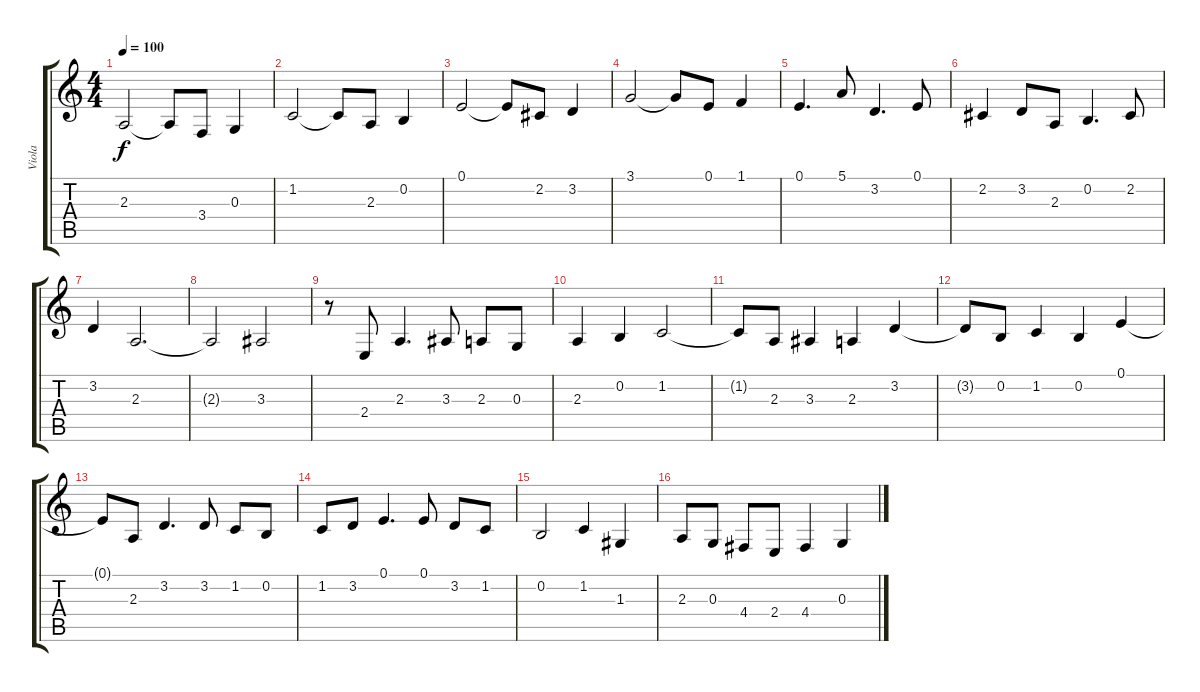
\track ("Viola" "Viola") {instrument viola}
\staff {score tabs}
\tuning (E4 B3 G3 D3 A2 E2) {hide}
\ts (4 4)
\tempo 100
\clef g2
\ks c
2.3.2{dy f} 2.3{t}.8 3.4.8 0.3.4 |
1.2.2 1.2{t}.8 2.3.8 0.2.4 |
0.1.2 0.1{t}.8 2.2.8 3.2.4 |
3.1.2 3.1{t}.8 0.1.8 1.1.4 |
0.1.4{d} 5.1.8 3.2.4{d} 0.1.8 |
2.2.4 3.2.8 2.3.8 0.2.4{d} 2.2.8 |
3.2.4 2.3.2{d} |
2.3{t}.2 3.3.2 |
r.8 2.4.8 2.3.4{d} 3.3.8 2.3.8 0.3.8 |
2.3.4 0.2.4 1.2.2 |
1.2{t}.8 2.3.8 3.3.4 2.3.4 3.2.4 |
3.2{t}.8 0.2.8 1.2.4 0.2.4 0.1.4 |
0.1{t}.8 2.3.8 3.2.4{d} 3.2.8 1.2.8 0.2.8 |
1.2.8 3.2.8 0.1.4{d} 0.1.8 3.2.8 1.2.8 |
0.2.2 1.2.4 1.3.4 |
2.3.8 0.3.8 4.4.8 2.4.8 4.4.4 0.3.4
